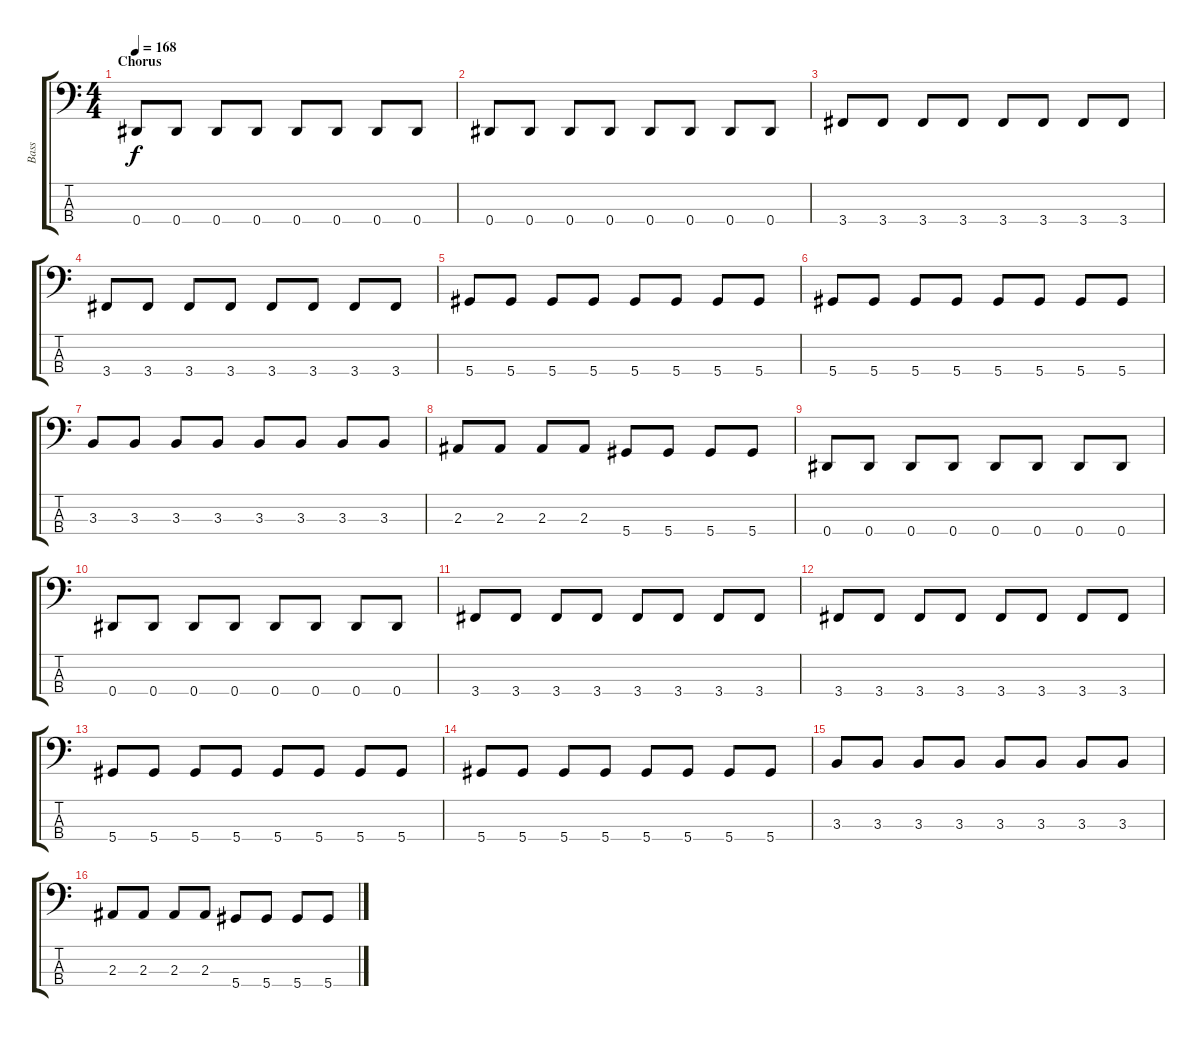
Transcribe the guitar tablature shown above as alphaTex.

\track ("Bass" "Bass") {instrument electricbassfinger}
\staff {score tabs}
\tuning (Gb2 Db2 Ab1 Eb1) {hide}
\ts (4 4)
\section ("" "Chorus")
\tempo 168
\clef f4
\ks c
0.4.8{dy f} 0.4.8 0.4.8 0.4.8 0.4.8 0.4.8 0.4.8 0.4.8 |
0.4.8 0.4.8 0.4.8 0.4.8 0.4.8 0.4.8 0.4.8 0.4.8 |
3.4.8 3.4.8 3.4.8 3.4.8 3.4.8 3.4.8 3.4.8 3.4.8 |
3.4.8 3.4.8 3.4.8 3.4.8 3.4.8 3.4.8 3.4.8 3.4.8 |
5.4.8 5.4.8 5.4.8 5.4.8 5.4.8 5.4.8 5.4.8 5.4.8 |
5.4.8 5.4.8 5.4.8 5.4.8 5.4.8 5.4.8 5.4.8 5.4.8 |
3.3.8 3.3.8 3.3.8 3.3.8 3.3.8 3.3.8 3.3.8 3.3.8 |
2.3.8 2.3.8 2.3.8 2.3.8 5.4.8 5.4.8 5.4.8 5.4.8 |
0.4.8 0.4.8 0.4.8 0.4.8 0.4.8 0.4.8 0.4.8 0.4.8 |
0.4.8 0.4.8 0.4.8 0.4.8 0.4.8 0.4.8 0.4.8 0.4.8 |
3.4.8 3.4.8 3.4.8 3.4.8 3.4.8 3.4.8 3.4.8 3.4.8 |
3.4.8 3.4.8 3.4.8 3.4.8 3.4.8 3.4.8 3.4.8 3.4.8 |
5.4.8 5.4.8 5.4.8 5.4.8 5.4.8 5.4.8 5.4.8 5.4.8 |
5.4.8 5.4.8 5.4.8 5.4.8 5.4.8 5.4.8 5.4.8 5.4.8 |
3.3.8 3.3.8 3.3.8 3.3.8 3.3.8 3.3.8 3.3.8 3.3.8 |
2.3.8 2.3.8 2.3.8 2.3.8 5.4.8 5.4.8 5.4.8 5.4.8
